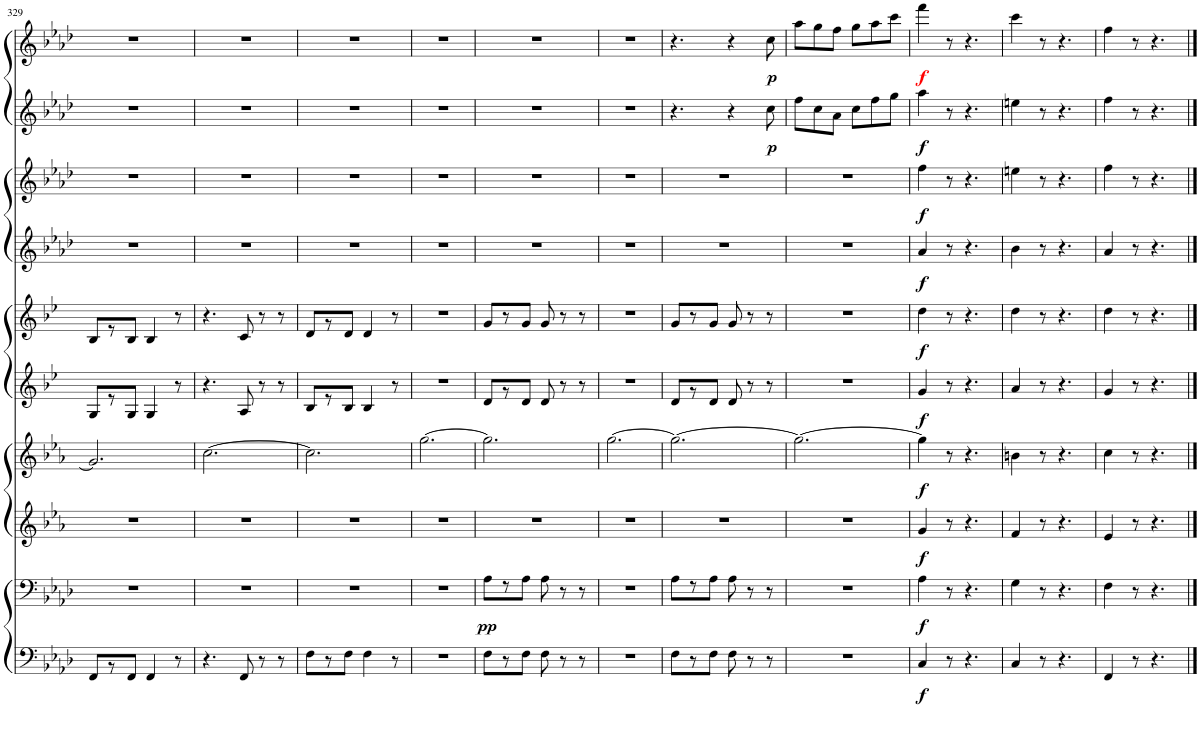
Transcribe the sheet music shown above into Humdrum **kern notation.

**kern	**dynam	**kern	**dynam	**kern	**dynam	**kern	**dynam	**kern	**dynam	**kern	**dynam	**kern	**dynam	**kern	**dynam	**kern	**dynam	**kern	**dynam
*part10	*part10	*part9	*part9	*part8	*part8	*part7	*part7	*part6	*part6	*part5	*part5	*part4	*part4	*part3	*part3	*part2	*part2	*part1	*part1
*staff10	*staff10	*staff9	*staff9	*staff8	*staff8	*staff7	*staff7	*staff6	*staff6	*staff5	*staff5	*staff4	*staff4	*staff3	*staff3	*staff2	*staff2	*staff1	*staff1
*I"Bassoon 2	*	*I"Bassoon 1	*	*I"Horn 2 in F	*	*I"Horn 1 in F	*	*I"Clarinet 2 in Bb	*	*I"Clarinet 1 in Bb	*	*I"Oboe 2	*	*I"Oboe 1	*	*I"Flute 2	*	*I"Flute 1	*
*I'Bsn	*	*I'Bsn	*	*I'Hn	*	*I'Hn	*	*I'Cl	*	*I'Cl	*	*I'Ob	*	*I'Ob	*	*I'Fl	*	*I'Fl	*
!!LO:PB:g=z
*clefF4	*	*clefF4	*	*clefG2	*	*clefG2	*	*clefG2	*	*clefG2	*	*clefG2	*	*clefG2	*	*clefG2	*	*clefG2	*
*	*	*	*	*Trd4c7	*	*Trd4c7	*	*Trd1c2	*	*Trd1c2	*	*	*	*	*	*	*	*	*
*k[b-e-a-d-]	*	*k[b-e-a-d-]	*	*k[b-e-a-]	*	*k[b-e-a-]	*	*k[b-e-]	*	*k[b-e-]	*	*k[b-e-a-d-]	*	*k[b-e-a-d-]	*	*k[b-e-a-d-]	*	*k[b-e-a-d-]	*
*M6/8	*	*M6/8	*	*M6/8	*	*M6/8	*	*M6/8	*	*M6/8	*	*M6/8	*	*M6/8	*	*M6/8	*	*M6/8	*
=329	=329	=329	=329	=329	=329	=329	=329	=329	=329	=329	=329	=329	=329	=329	=329	=329	=329	=329	=329
8FF/L	.	2.r	.	2.r	.	2.g/]	.	8G/L	.	8B-/L	.	2.r	.	2.r	.	2.r	.	2.r	.
8r	.	.	.	.	.	.	.	8r	.	8r	.	.	.	.	.	.	.	.	.
8FF/J	.	.	.	.	.	.	.	8G/J	.	8B-/J	.	.	.	.	.	.	.	.	.
4FF/	.	.	.	.	.	.	.	4G/	.	4B-/	.	.	.	.	.	.	.	.	.
8r	.	.	.	.	.	.	.	8r	.	8r	.	.	.	.	.	.	.	.	.
=330	=330	=330	=330	=330	=330	=330	=330	=330	=330	=330	=330	=330	=330	=330	=330	=330	=330	=330	=330
4.r	.	2.r	.	2.r	.	[2.cc\	.	4.r	.	4.r	.	2.r	.	2.r	.	2.r	.	2.r	.
8FF/	.	.	.	.	.	.	.	8A/	.	8c/	.	.	.	.	.	.	.	.	.
8r	.	.	.	.	.	.	.	8r	.	8r	.	.	.	.	.	.	.	.	.
8r	.	.	.	.	.	.	.	8r	.	8r	.	.	.	.	.	.	.	.	.
=331	=331	=331	=331	=331	=331	=331	=331	=331	=331	=331	=331	=331	=331	=331	=331	=331	=331	=331	=331
8F\L	.	2.r	.	2.r	.	2.cc\]	.	8B-/L	.	8d/L	.	2.r	.	2.r	.	2.r	.	2.r	.
8r	.	.	.	.	.	.	.	8r	.	8r	.	.	.	.	.	.	.	.	.
8F\J	.	.	.	.	.	.	.	8B-/J	.	8d/J	.	.	.	.	.	.	.	.	.
4F\	.	.	.	.	.	.	.	4B-/	.	4d/	.	.	.	.	.	.	.	.	.
8r	.	.	.	.	.	.	.	8r	.	8r	.	.	.	.	.	.	.	.	.
=332	=332	=332	=332	=332	=332	=332	=332	=332	=332	=332	=332	=332	=332	=332	=332	=332	=332	=332	=332
2.r	.	2.r	.	2.r	.	[2.gg\	.	2.r	.	2.r	.	2.r	.	2.r	.	2.r	.	2.r	.
=333	=333	=333	=333	=333	=333	=333	=333	=333	=333	=333	=333	=333	=333	=333	=333	=333	=333	=333	=333
!	!	!	!LO:DY:b	!	!	!	!	!	!	!	!	!	!	!	!	!	!	!	!
8F\L	.	8A-\L	pp	2.r	.	2.gg\]	.	8d/L	.	8g/L	.	2.r	.	2.r	.	2.r	.	2.r	.
8r	.	8r	.	.	.	.	.	8r	.	8r	.	.	.	.	.	.	.	.	.
8F\J	.	8A-\J	.	.	.	.	.	8d/J	.	8g/J	.	.	.	.	.	.	.	.	.
8F\	.	8A-\	.	.	.	.	.	8d/	.	8g/	.	.	.	.	.	.	.	.	.
8r	.	8r	.	.	.	.	.	8r	.	8r	.	.	.	.	.	.	.	.	.
8r	.	8r	.	.	.	.	.	8r	.	8r	.	.	.	.	.	.	.	.	.
=334	=334	=334	=334	=334	=334	=334	=334	=334	=334	=334	=334	=334	=334	=334	=334	=334	=334	=334	=334
2.r	.	2.r	.	2.r	.	[2.gg\	.	2.r	.	2.r	.	2.r	.	2.r	.	2.r	.	2.r	.
=335	=335	=335	=335	=335	=335	=335	=335	=335	=335	=335	=335	=335	=335	=335	=335	=335	=335	=335	=335
8F\L	.	8A-\L	.	2.r	.	2.gg\_	.	8d/L	.	8g/L	.	2.r	.	2.r	.	4.r	.	4.r	.
8r	.	8r	.	.	.	.	.	8r	.	8r	.	.	.	.	.	.	.	.	.
8F\J	.	8A-\J	.	.	.	.	.	8d/J	.	8g/J	.	.	.	.	.	.	.	.	.
8F\	.	8A-\	.	.	.	.	.	8d/	.	8g/	.	.	.	.	.	4r	.	4r	.
8r	.	8r	.	.	.	.	.	8r	.	8r	.	.	.	.	.	.	.	.	.
!	!	!	!	!	!	!	!	!	!	!	!	!	!	!	!	!	!LO:DY:b	!	!LO:DY:b
8r	.	8r	.	.	.	.	.	8r	.	8r	.	.	.	.	.	8cc\	p	8cc\	p
=336	=336	=336	=336	=336	=336	=336	=336	=336	=336	=336	=336	=336	=336	=336	=336	=336	=336	=336	=336
2.r	.	2.r	.	2.r	.	2.gg\_	.	2.r	.	2.r	.	2.r	.	2.r	.	8ff\L	.	8aa-\L	.
.	.	.	.	.	.	.	.	.	.	.	.	.	.	.	.	8cc\	.	8gg\	.
.	.	.	.	.	.	.	.	.	.	.	.	.	.	.	.	8a-\J	.	8ff\J	.
.	.	.	.	.	.	.	.	.	.	.	.	.	.	.	.	8cc\L	.	8gg\L	.
.	.	.	.	.	.	.	.	.	.	.	.	.	.	.	.	8ff\	.	8aa-\	.
.	.	.	.	.	.	.	.	.	.	.	.	.	.	.	.	8gg\J	.	8ccc\J	.
=337	=337	=337	=337	=337	=337	=337	=337	=337	=337	=337	=337	=337	=337	=337	=337	=337	=337	=337	=337
!	!LO:DY:b	!	!LO:DY:b	!	!LO:DY:b	!	!LO:DY:b	!	!LO:DY:b	!	!LO:DY:b	!	!LO:DY:b	!	!LO:DY:b	!	!LO:DY:b	!	!LO:DY:b
4C/	f	4A-\	f	4g/	f	4gg\]	f	4g/	f	4dd\	f	4a-/	f	4ff\	f	4aa-\	f	4fff\	f
8r	.	8r	.	8r	.	8r	.	8r	.	8r	.	8r	.	8r	.	8r	.	8r	.
4.r	.	4.r	.	4.r	.	4.r	.	4.r	.	4.r	.	4.r	.	4.r	.	4.r	.	4.r	.
=338	=338	=338	=338	=338	=338	=338	=338	=338	=338	=338	=338	=338	=338	=338	=338	=338	=338	=338	=338
4C/	.	4G\	.	4f/	.	4bn\	.	4a/	.	4dd\	.	4b-\	.	4een\	.	4een\	.	4ccc\	.
8r	.	8r	.	8r	.	8r	.	8r	.	8r	.	8r	.	8r	.	8r	.	8r	.
4.r	.	4.r	.	4.r	.	4.r	.	4.r	.	4.r	.	4.r	.	4.r	.	4.r	.	4.r	.
=339	=339	=339	=339	=339	=339	=339	=339	=339	=339	=339	=339	=339	=339	=339	=339	=339	=339	=339	=339
4FF/	.	4F\	.	4e-/	.	4cc\	.	4g/	.	4dd\	.	4a-/	.	4ff\	.	4ff\	.	4ff\	.
8r	.	8r	.	8r	.	8r	.	8r	.	8r	.	8r	.	8r	.	8r	.	8r	.
4.r	.	4.r	.	4.r	.	4.r	.	4.r	.	4.r	.	4.r	.	4.r	.	4.r	.	4.r	.
==	==	==	==	==	==	==	==	==	==	==	==	==	==	==	==	==	==	==	==
*-	*-	*-	*-	*-	*-	*-	*-	*-	*-	*-	*-	*-	*-	*-	*-	*-	*-	*-	*-
